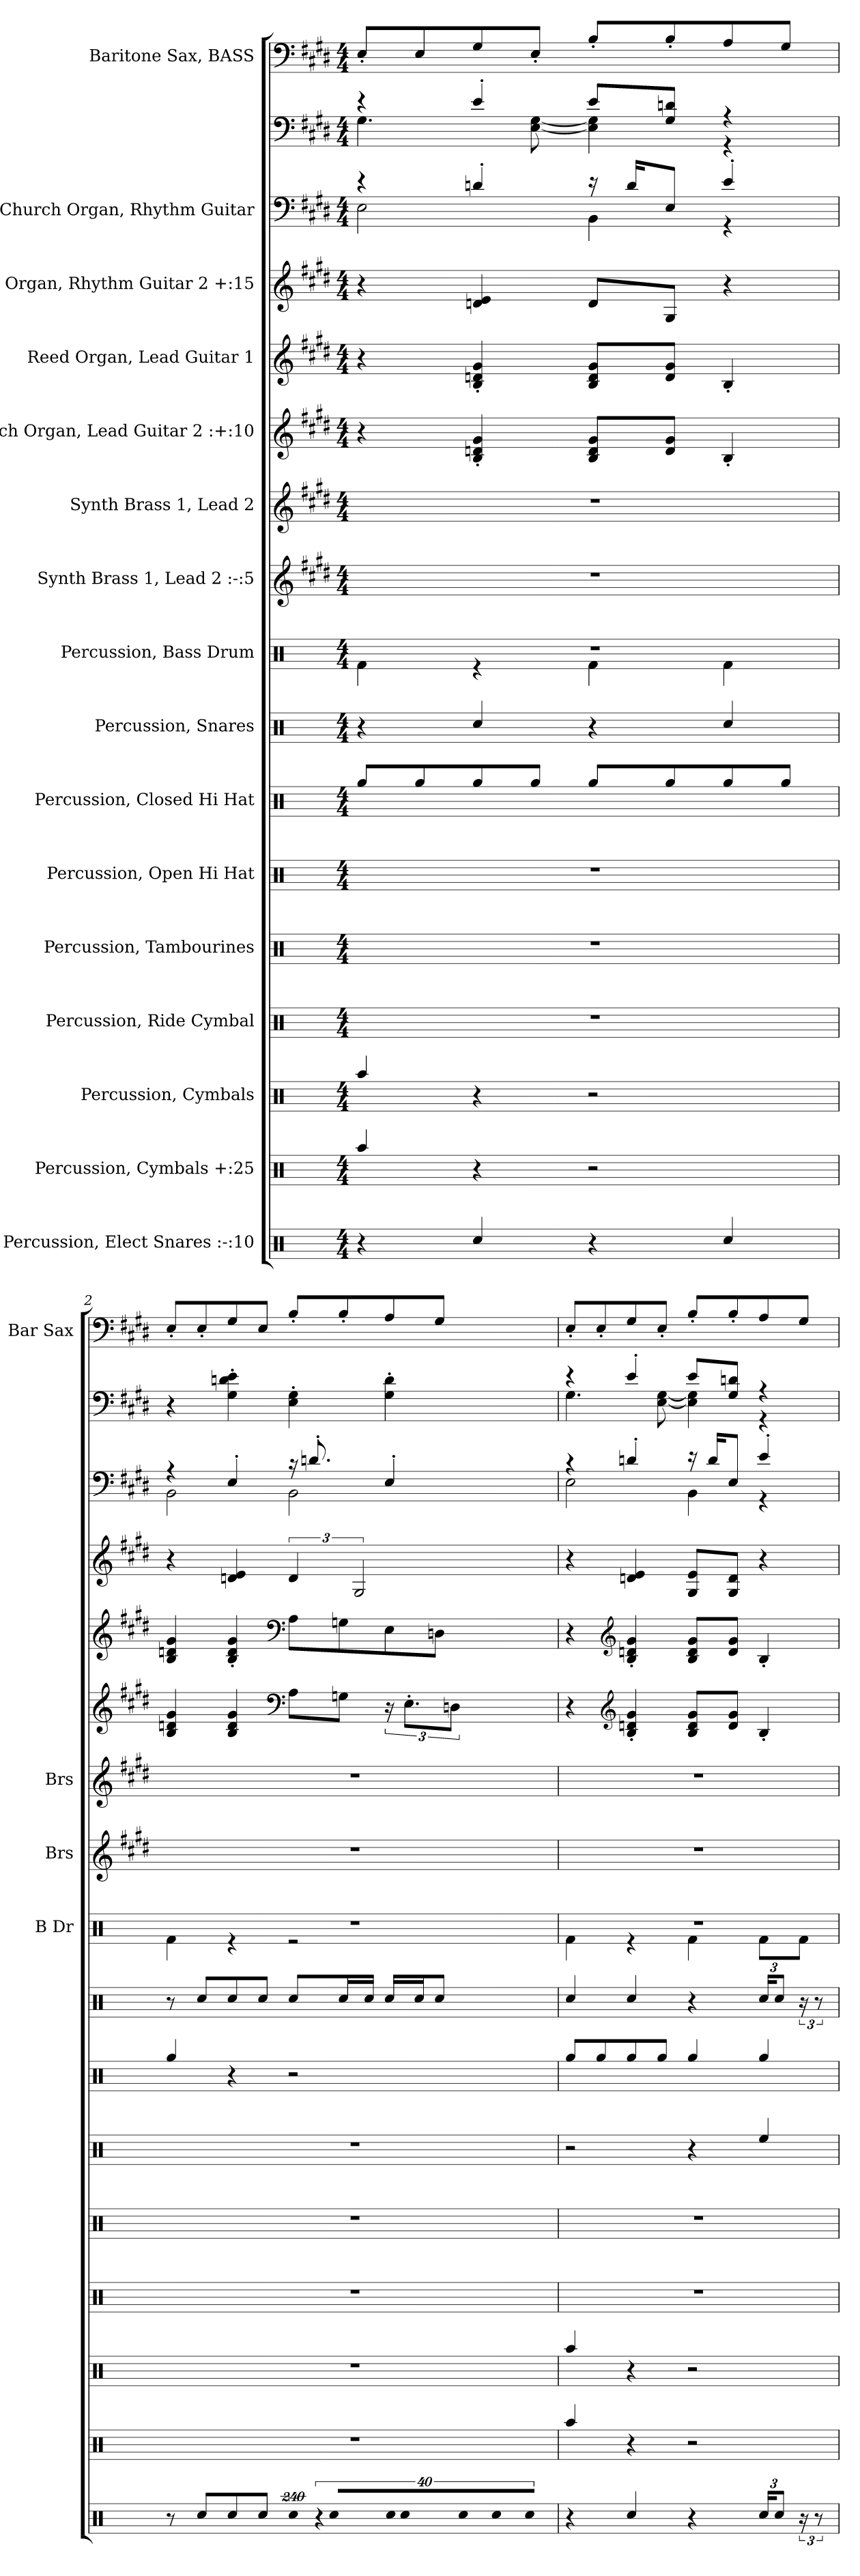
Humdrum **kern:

**kern	**kern	**kern	**kern	**kern	**kern	**kern	**kern	**kern	**kern	**kern	**kern	**kern	**kern	**kern	**kern	**kern
*part16	*part15	*part14	*part13	*part12	*part11	*part10	*part9	*part8	*part7	*part6	*part5	*part4	*part3	*part2	*part2	*part1
*staff17	*staff16	*staff15	*staff14	*staff13	*staff12	*staff11	*staff10	*staff9	*staff8	*staff7	*staff6	*staff5	*staff4	*staff3	*staff2	*staff1
*I"Percussion, Elect Snares :-:10	*I"Percussion, Cymbals  +:25	*I"Percussion, Cymbals	*I"Percussion, Ride Cymbal	*I"Percussion, Tambourines	*I"Percussion, Open Hi Hat	*I"Percussion, Closed Hi Hat	*I"Percussion, Snares	*I"Percussion, Bass Drum	*I"Synth Brass 1, Lead 2 :-:5	*I"Synth Brass 1, Lead 2	*I"Church Organ, Lead Guitar 2 :+:10	*I"Reed Organ, Lead Guitar 1	*I"Reed Organ, Rhythm Guitar 2 +:15	*I"Church Organ, Rhythm Guitar	*	*I"Baritone Sax, BASS
*	*	*	*	*	*	*	*	*I'B Dr	*I'Brs	*I'Brs	*	*	*	*	*	*I'Bar Sax
*clefX	*clefX	*clefX	*clefX	*clefX	*clefX	*clefX	*clefX	*clefX	*clefG2	*clefG2	*clefG2	*clefG2	*clefG2	*clefF4	*clefF4	*clefF4
*	*	*	*	*	*	*	*	*	*	*	*	*	*	*	*	*ITrd12c21
*k[]	*k[]	*k[]	*k[]	*k[]	*k[]	*k[]	*k[]	*k[]	*k[f#c#g#d#]	*k[f#c#g#d#]	*k[f#c#g#d#]	*k[f#c#g#d#]	*k[f#c#g#d#]	*k[f#c#g#d#]	*k[f#c#g#d#]	*k[f#c#g#d#]
*M4/4	*M4/4	*M4/4	*M4/4	*M4/4	*M4/4	*M4/4	*M4/4	*M4/4	*M4/4	*M4/4	*M4/4	*M4/4	*M4/4	*M4/4	*M4/4	*M4/4
*MM120	*MM120	*MM120	*MM120	*MM120	*MM120	*MM120	*MM120	*MM120	*MM120	*MM120	*MM120	*MM120	*MM120	*MM120	*MM120	*MM120
=1	=1	=1	=1	=1	=1	=1	=1	=1	=1	=1	=1	=1	=1	=1	=1	=1
*	*	*	*	*	*	*	*	*^	*	*	*	*	*	*^	*^	*
4r	4Raa/	4Raa/	1r	1r	1r	8Rgg/L	4r	1r	4Rf\	1r	1r	4r	4r	4r	4r	2E\	4r	4.G#\	8EE'/L
.	.	.	.	.	.	8Rgg/	.	.	.	.	.	.	.	.	.	.	.	.	8EE/
4Rcc/	4r	4r	.	.	.	8Rgg/	4Rcc/	.	4r	.	.	4B/' 4dn/' 4g#/'	4B/' 4dn/' 4g#/'	4dn/ 4e/	4dn'/	.	4e'/	.	8GG#/
.	.	.	.	.	.	8Rgg/J	.	.	.	.	.	.	.	.	.	.	.	[8E\ [8G#\	8EE'/J
4r	2r	2r	.	.	.	8Rgg/L	4r	.	4Rf\	.	.	8B/ 8d/ 8g#/L	8B/ 8d/ 8g#/L	8d/L	16r	4BB\	8e/L	4E\] 4G#\]	8BB'/L
.	.	.	.	.	.	.	.	.	.	.	.	.	.	.	16d/KL	.	.	.	.
.	.	.	.	.	.	8Rgg/	.	.	.	.	.	8d/ 8g#/J	8d/ 8g#/J	8G#/J	8E/J	.	8G#/ 8dn/J	.	8BB'/
4Rcc/	.	.	.	.	.	8Rgg/	4Rcc/	.	4Rf\	.	.	4B'/	4B'/	4r	4e'/	4r	4r	4r	8AA/
.	.	.	.	.	.	8Rgg/J	.	.	.	.	.	.	.	.	.	.	.	.	8GG#/J
*	*	*	*	*	*	*	*	*	*	*	*	*	*	*	*	*	*v	*v	*
!!LO:PB:g=z
=2	=2	=2	=2	=2	=2	=2	=2	=2	=2	=2	=2	=2	=2	=2	=2	=2	=2	=2
8r	1r	1r	1r	1r	1r	4Rgg/	8r	1r	4Rf\	1r	1r	4B/ 4dn/ 4g#/	4B/ 4dn/ 4g#/	4r	4r	2BB\	4r	8EE'/L
8Rcc/L	.	.	.	.	.	.	8Rcc/L	.	.	.	.	.	.	.	.	.	.	8EE'/
8Rcc/	.	.	.	.	.	4r	8Rcc/	.	4r	.	.	4B/ 4d/ 4g#/	4B/' 4d/' 4g#/'	4dn/ 4e/	4E'/	.	4G#\' 4dn\' 4e\'	8GG#/
8Rcc/J	.	.	.	.	.	.	8Rcc/J	.	.	.	.	.	.	.	.	.	.	8EE/J
*	*	*	*	*	*	*	*	*	*	*	*	*clefF4	*clefF4	*	*	*	*	*
!LO:N:vis=16	!	!	!	!	!	!	!	!	!	!	!	!	!	!	!	!	!	!
1920%137Rcc/	.	.	.	.	.	2r	8Rcc/L	.	2r	.	.	8A\L	8A\L	6d/	16r	2BB\	4E\' 4G#\'	8BB'/L
.	.	.	.	.	.	.	.	.	.	.	.	.	.	.	8.dn'/	.	.	.
!LO:N:vis=32	!	!	!	!	!	!	!	!	!	!	!	!	!	!	!	!	!	!
640%23r	.	.	.	.	.	.	.	.	.	.	.	.	.	.	.	.	.	.
!LO:N:vis=16	!	!	!	!	!	!	!	!	!	!	!	!	!	!	!	!	!	!
1920%137Rcc/LL	.	.	.	.	.	.	.	.	.	.	.	.	.	.	.	.	.	.
.	.	.	.	.	.	.	16Rcc/L	.	.	.	.	8Gn\J	8Gn\	.	.	.	.	8BB'/
.	.	.	.	.	.	.	.	.	.	.	.	.	.	3G#/	.	.	.	.
!LO:N:vis=32	!	!	!	!	!	!	!	!	!	!	!	!	!	!	!	!	!	!
640%23Rcc/K	.	.	.	.	.	.	.	.	.	.	.	.	.	.	.	.	.	.
.	.	.	.	.	.	.	16Rcc/JJ	.	.	.	.	.	.	.	.	.	.	.
!LO:N:vis=16	!	!	!	!	!	!	!	!	!	!	!	!	!	!	!	!	!	!
1920%137Rcc/	.	.	.	.	.	.	.	.	.	.	.	.	.	.	.	.	.	.
.	.	.	.	.	.	.	16Rcc/LL	.	.	.	.	24r	8E\	.	4E'/	.	4G#\' 4d\'	8AA/
!LO:N:vis=16	!	!	!	!	!	!	!	!	!	!	!	!	!	!	!	!	!	!
1920%137Rcc/	.	.	.	.	.	.	.	.	.	.	.	.	.	.	.	.	.	.
.	.	.	.	.	.	.	.	.	.	.	.	12.E'\L	.	.	.	.	.	.
.	.	.	.	.	.	.	16Rcc/J	.	.	.	.	.	.	.	.	.	.	.
!LO:N:vis=16	!	!	!	!	!	!	!	!	!	!	!	!	!	!	!	!	!	!
1920%137Rcc/	.	.	.	.	.	.	.	.	.	.	.	.	.	.	.	.	.	.
.	.	.	.	.	.	.	8Rcc/J	.	.	.	.	.	8Dn\J	.	.	.	.	8GG#/J
.	.	.	.	.	.	.	.	.	.	.	.	12Dn\J	.	.	.	.	.	.
!LO:N:vis=16	!	!	!	!	!	!	!	!	!	!	!	!	!	!	!	!	!	!
1920%137Rcc/JJ	.	.	.	.	.	.	.	.	.	.	.	.	.	.	.	.	.	.
=3	=3	=3	=3	=3	=3	=3	=3	=3	=3	=3	=3	=3	=3	=3	=3	=3	=3	=3
*	*	*	*	*	*	*	*	*	*	*	*	*	*	*	*	*	*^	*
4r	4Raa/	4Raa/	1r	1r	2r	8Rgg/L	4Rcc/	1r	4Rf\	1r	1r	4r	4r	4r	4r	2E\	4r	4.G#\	8EE'/L
.	.	.	.	.	.	8Rgg/	.	.	.	.	.	.	.	.	.	.	.	.	8EE'/
*	*	*	*	*	*	*	*	*	*	*	*	*clefG2	*clefG2	*	*	*	*	*	*
4Rcc/	4r	4r	.	.	.	8Rgg/	4Rcc/	.	4r	.	.	4B/' 4dn/' 4g#/'	4B/' 4dn/' 4g#/'	4dn/ 4e/	4dn'/	.	4e'/	.	8GG#/
.	.	.	.	.	.	8Rgg/J	.	.	.	.	.	.	.	.	.	.	.	[8E\ [8G#\	8EE'/J
4r	2r	2r	.	.	4r	4Rgg/	4r	.	4Rf\	.	.	8B/ 8d/ 8g#/L	8B/ 8d/ 8g#/L	8G#/ 8e/L	16r	4BB\	8e/L	4E\] 4G#\]	8BB'/L
.	.	.	.	.	.	.	.	.	.	.	.	.	.	.	16d/KL	.	.	.	.
.	.	.	.	.	.	.	.	.	.	.	.	8d/ 8g#/J	8d/ 8g#/J	8G#/ 8d/J	8E/J	.	8G#/ 8dn/J	.	8BB'/
24Rcc/KL	.	.	.	.	4Ree/	4Rgg/	24Rcc/KL	.	8Rf\L	.	.	4B'/	4B'/	4r	4e'/	4r	4r	4r	8AA/
12Rcc/J	.	.	.	.	.	.	12Rcc/J	.	.	.	.	.	.	.	.	.	.	.	.
24r	.	.	.	.	.	.	24r	.	8Rf\J	.	.	.	.	.	.	.	.	.	8GG#/J
12r	.	.	.	.	.	.	12r	.	.	.	.	.	.	.	.	.	.	.	.
*	*	*	*	*	*	*	*	*	*	*	*	*	*	*	*v	*v	*	*	*
*	*	*	*	*	*	*	*	*v	*v	*	*	*	*	*	*	*v	*v	*
=	=	=	=	=	=	=	=	=	=	=	=	=	=	=	=	=
*-	*-	*-	*-	*-	*-	*-	*-	*-	*-	*-	*-	*-	*-	*-	*-	*-
